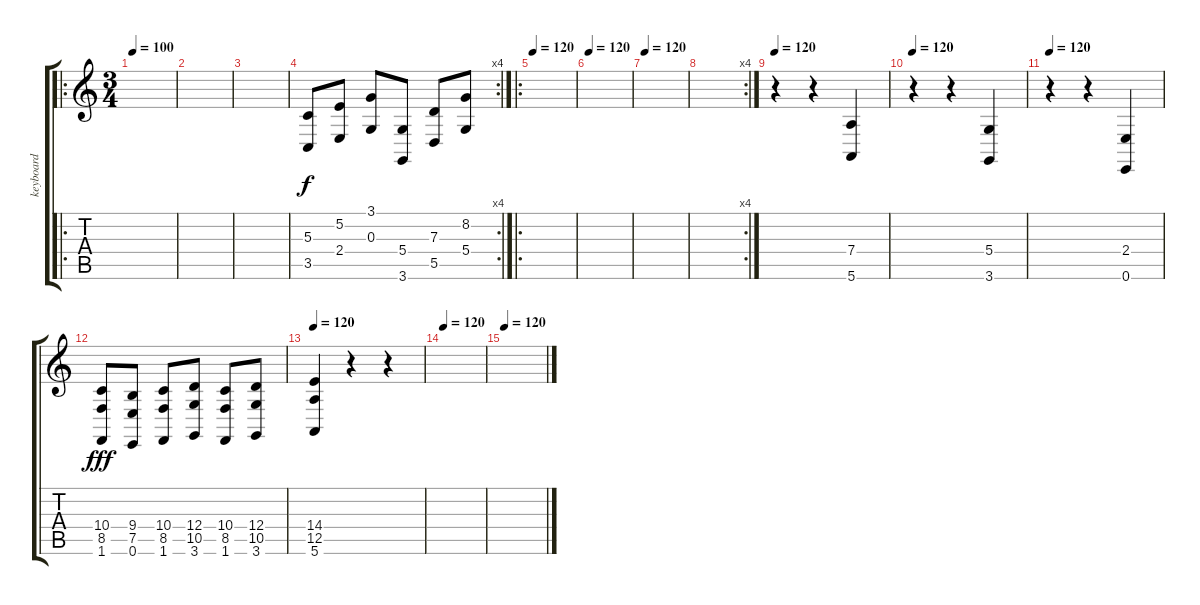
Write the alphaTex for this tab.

\track ("keyboard" "keyboard") {instrument electricgrandpiano}
\staff {score tabs}
\tuning (E4 B3 G3 D3 A2 E2) {hide}
\ro
\ts (3 4)
\tempo 100
\clef g2
\ks c
|
|
|
\rc 4
(5.3 3.5).8 (5.2 2.4).8 (3.1 0.3).8 (5.4 3.6).8 (7.3 5.5).8 (8.2 5.4).8 |
\ro
\tempo 120
|
\tempo 120
|
\tempo 120
|
\rc 4
|
\tempo 120
r.4 r.4 (7.4 5.6).4 |
\tempo 120
r.4 r.4 (5.4 3.6).4 |
\tempo 120
r.4 r.4 (2.4 0.6).4 |
(10.4 8.5 1.6).8{dy fff} (9.4 7.5 0.6).8 (10.4 8.5 1.6).8 (12.4 10.5 3.6).8 (10.4 8.5 1.6).8 (12.4 10.5 3.6).8 |
\tempo 120
(14.4 12.5 5.6).4 r.4 r.4 |
\tempo 120
|
\tempo 120
